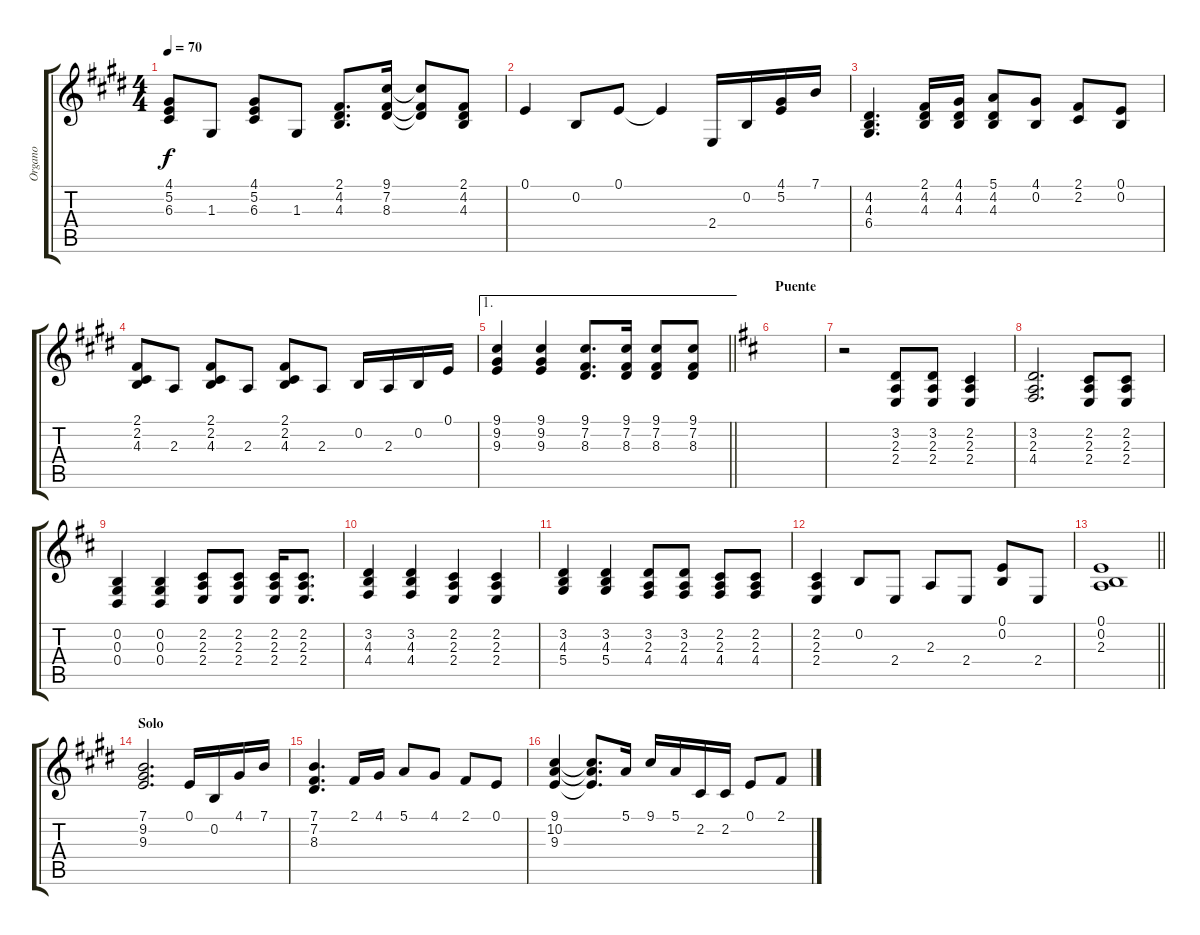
\track ("Organo" "Organo") {instrument acousticgrandpiano}
\staff {score tabs}
\tuning (E4 B3 G3 D3 A2 E2) {hide}
\ts (4 4)
\tempo 70
\clef g2
\ks e
(4.1 5.2 6.3).8{dy f} 1.3.8 (4.1 5.2 6.3).8 1.3.8 (2.1 4.2 4.3).8{d} (9.1 7.2 8.3).16 (9.1{t} 7.2{t} 8.3{t}).8 (2.1 4.2 4.3).8 |
0.1.4 0.2.8 0.1.8 0.1{t}.4 2.4.16 0.2.16 (4.1 5.2).16 7.1.16 |
(4.2 4.3 6.4).4{d} (2.1 4.2 4.3).16 (4.1 4.2 4.3).16 (5.1 4.2 4.3).8 (4.1 0.2).8 (2.1 2.2).8 (0.1 0.2).8 |
(2.1 2.2 4.3).8 2.3.8 (2.1 2.2 4.3).8 2.3.8 (2.1 2.2 4.3).8 2.3.8 0.2.16 2.3.16 0.2.16 0.1.16 |
\ae 1
\barLineRight lightlight
(9.1 9.2 9.3).4 (9.1 9.2 9.3).4 (9.1 7.2 8.3).8{d} (9.1 7.2 8.3).16 (9.1 7.2 8.3).8 (9.1 7.2 8.3).8 |
\section ("" "Puente")
\ks d
|
r.2 (3.2 2.3 2.4).8 (3.2 2.3 2.4).8 (2.2 2.3 2.4).4 |
(3.2 2.3 4.4).2{d} (2.2 2.3 2.4).8 (2.2 2.3 2.4).8 |
(0.2 0.3 0.4).4 (0.2 0.3 0.4).4 (2.2 2.3 2.4).8 (2.2 2.3 2.4).8 (2.2 2.3 2.4).16 (2.2 2.3 2.4).8{d} |
(3.2 4.3 4.4).4 (3.2 4.3 4.4).4 (2.2 2.3 2.4).4 (2.2 2.3 2.4).4 |
(3.2 4.3 5.4).4 (3.2 4.3 5.4).4 (3.2 2.3 4.4).8 (3.2 2.3 4.4).8 (2.2 2.3 4.4).8 (2.2 2.3 4.4).8 |
(2.2 2.3 2.4).4 0.2.8 2.4.8 2.3.8 2.4.8 (0.1 0.2).8 2.4.8 |
\barLineRight lightlight
(0.1 0.2 2.3).1 |
\section ("" "Solo")
\ks e
(7.1 9.2 9.3).2{d} 0.1.16 0.2.16 4.1.16 7.1.16 |
(7.1 7.2 8.3).4{d} 2.1.16 4.1.16 5.1.8 4.1.8 2.1.8 0.1.8 |
(9.1 10.2 9.3).4 (9.1{t} 10.2{t} 9.3{t}).8{d} 5.1.16 9.1.16 5.1.16 2.2.16 2.2.16 0.1.8 2.1.8
